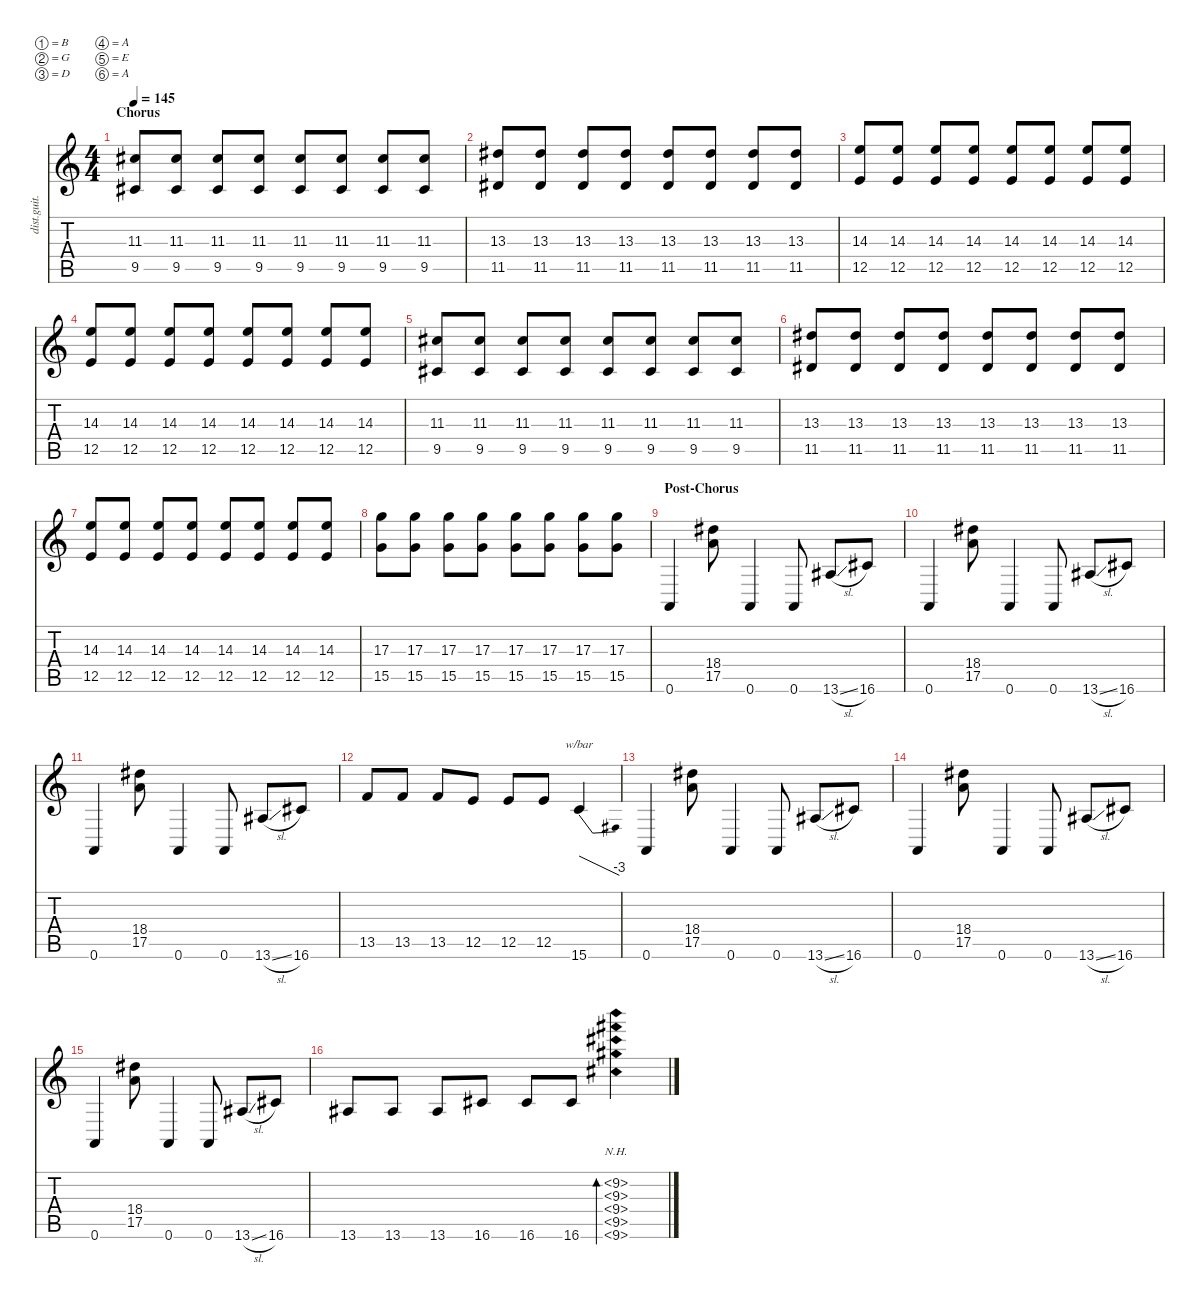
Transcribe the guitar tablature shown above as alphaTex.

\defaultSystemsLayout 4
\hideDynamics
\bracketExtendMode nobrackets
\track ("Distortion Guitar - Petr" "dist.guit.") {instrument distortionguitar}
\staff {score tabs}
\tuning (B3 G3 D3 A2 E2 A1)
\ts (4 4)
\section ("" "Chorus")
\tempo 145
\clef g2
\ks c
(9.5{acc #} 11.3{acc #}).8{dy ff beam Up} (9.5{acc #} 11.3{acc #}).8{beam Up} (9.5{acc #} 11.3{acc #}).8{beam Up} (9.5{acc #} 11.3{acc #}).8{beam Up} (9.5{acc #} 11.3{acc #}).8{beam Up} (9.5{acc #} 11.3{acc #}).8{beam Up} (9.5{acc #} 11.3{acc #}).8{beam Up} (9.5{acc #} 11.3{acc #}).8{beam Up} |
(11.5{acc #} 13.3{acc #}).8{beam Up} (11.5{acc #} 13.3{acc #}).8{beam Up} (11.5{acc #} 13.3{acc #}).8{beam Up} (11.5{acc #} 13.3{acc #}).8{beam Up} (11.5{acc #} 13.3{acc #}).8{beam Up} (11.5{acc #} 13.3{acc #}).8{beam Up} (11.5{acc #} 13.3{acc #}).8{beam Up} (11.5{acc #} 13.3{acc #}).8{beam Up} |
(12.5 14.3).8{beam Up} (12.5 14.3).8{beam Up} (12.5 14.3).8{beam Up} (12.5 14.3).8{beam Up} (12.5 14.3).8{beam Up} (12.5 14.3).8{beam Up} (12.5 14.3).8{beam Up} (12.5 14.3).8{beam Up} |
(12.5 14.3).8{beam Up} (12.5 14.3).8{beam Up} (12.5 14.3).8{beam Up} (12.5 14.3).8{beam Up} (12.5 14.3).8{beam Up} (12.5 14.3).8{beam Up} (12.5 14.3).8{beam Up} (12.5 14.3).8{beam Up} |
(9.5{acc #} 11.3{acc #}).8{beam Up} (9.5{acc #} 11.3{acc #}).8{beam Up} (9.5{acc #} 11.3{acc #}).8{beam Up} (9.5{acc #} 11.3{acc #}).8{beam Up} (9.5{acc #} 11.3{acc #}).8{beam Up} (9.5{acc #} 11.3{acc #}).8{beam Up} (9.5{acc #} 11.3{acc #}).8{beam Up} (9.5{acc #} 11.3{acc #}).8{beam Up} |
(11.5{acc #} 13.3{acc #}).8{beam Up} (11.5{acc #} 13.3{acc #}).8{beam Up} (11.5{acc #} 13.3{acc #}).8{beam Up} (11.5{acc #} 13.3{acc #}).8{beam Up} (11.5{acc #} 13.3{acc #}).8{beam Up} (11.5{acc #} 13.3{acc #}).8{beam Up} (11.5{acc #} 13.3{acc #}).8{beam Up} (11.5{acc #} 13.3{acc #}).8{beam Up} |
(12.5 14.3).8{beam Up} (12.5 14.3).8{beam Up} (12.5 14.3).8{beam Up} (12.5 14.3).8{beam Up} (12.5 14.3).8{beam Up} (12.5 14.3).8{beam Up} (12.5 14.3).8{beam Up} (12.5 14.3).8{beam Up} |
(15.5 17.3).8{beam Down} (15.5 17.3).8{beam Down} (15.5 17.3).8{beam Down} (15.5 17.3).8{beam Down} (15.5 17.3).8{beam Down} (15.5 17.3).8{beam Down} (15.5 17.3).8{beam Down} (15.5 17.3).8{beam Down} |
\section ("" "Post-Chorus")
0.6.4{beam Up} (17.5 18.4{acc #}).8{beam Down} 0.6.4{beam Up} 0.6.8{beam Up} 13.6{sl acc #}.8{beam Up} 16.6{acc #}.8{beam Up} |
0.6.4{beam Up} (17.5 18.4{acc #}).8{beam Down} 0.6.4{beam Up} 0.6.8{beam Up} 13.6{sl acc #}.8{beam Up} 16.6{acc #}.8{beam Up} |
0.6.4{beam Up} (17.5 18.4{acc #}).8{beam Down} 0.6.4{beam Up} 0.6.8{beam Up} 13.6{sl acc #}.8{beam Up} 16.6{acc #}.8{beam Up} |
13.5.8{beam Up} 13.5.8{beam Up} 13.5.8{beam Up} 12.5.8{beam Up} 12.5.8{beam Up} 12.5.8{beam Up} 15.6.4{tbe (dive default 40.199999999999996 0 55.199999999999996 -12) beam Up} |
0.6.4{beam Up} (17.5 18.4{acc #}).8{beam Down} 0.6.4{beam Up} 0.6.8{beam Up} 13.6{sl acc #}.8{beam Up} 16.6{acc #}.8{beam Up} |
0.6.4{beam Up} (17.5 18.4{acc #}).8{beam Down} 0.6.4{beam Up} 0.6.8{beam Up} 13.6{sl acc #}.8{beam Up} 16.6{acc #}.8{beam Up} |
0.6.4{beam Up} (17.5 18.4{acc #}).8{beam Down} 0.6.4{beam Up} 0.6.8{beam Up} 13.6{sl acc #}.8{beam Up} 16.6{acc #}.8{beam Up} |
13.6{acc #}.8{beam Up} 13.6{acc #}.8{beam Up} 13.6{acc #}.8{beam Up} 16.6{acc #}.8{beam Up} 16.6{acc #}.8{beam Up} 16.6{acc #}.8{beam Up} (9.6{nh acc #} 9.5{nh acc #} 9.4{nh acc #} 9.3{nh} 9.2{nh}).4{bd 148 beam Down}
